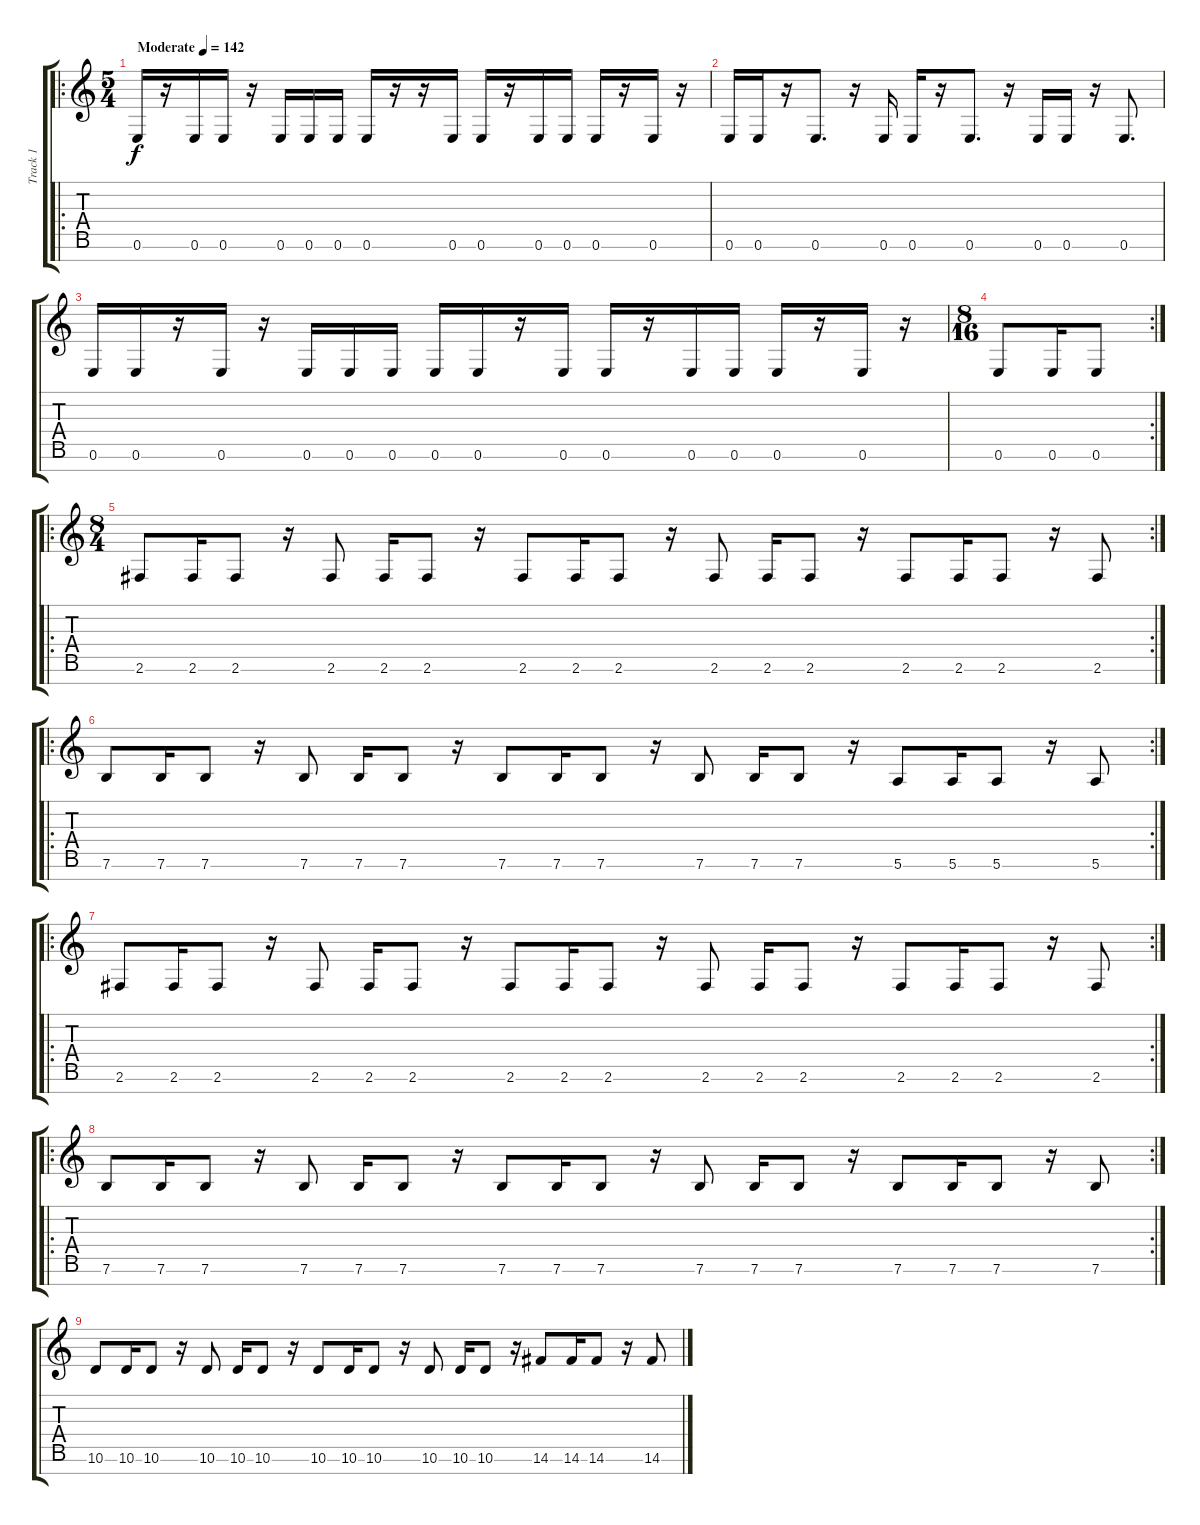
\track ("Track 1" "Track 1") {instrument distortionguitar}
\staff {score tabs}
\tuning (E4 B3 G3 D3 A2 E2 B1) {hide}
\ro
\ts (5 4)
\tempo (142 "Moderate")
\clef g2
\ks c
0.6.16{dy f instrument distortionguitar} r.16 0.6.16 0.6.16 r.16 0.6.16 0.6.16 0.6.16 0.6.16 r.16 r.16 0.6.16 0.6.16 r.16 0.6.16 0.6.16 0.6.16 r.16 0.6.16 r.16 |
0.6.16 0.6.16 r.16 0.6.8{d} r.16 0.6.16 0.6.16 r.16 0.6.8{d} r.16 0.6.16 0.6.16 r.16 0.6.8{d} |
0.6.16 0.6.16 r.16 0.6.16 r.16 0.6.16 0.6.16 0.6.16 0.6.16 0.6.16 r.16 0.6.16 0.6.16 r.16 0.6.16 0.6.16 0.6.16 r.16 0.6.16 r.16 |
\rc 2
\ts (8 16)
0.6.8 0.6.16 0.6.8 |
\ro
\rc 2
\ts (8 4)
2.6.8 2.6.16 2.6.8 r.16 2.6.8 2.6.16 2.6.8 r.16 2.6.8 2.6.16 2.6.8 r.16 2.6.8 2.6.16 2.6.8 r.16 2.6.8 2.6.16 2.6.8 r.16 2.6.8 |
\ro
\rc 2
7.6.8 7.6.16 7.6.8 r.16 7.6.8 7.6.16 7.6.8 r.16 7.6.8 7.6.16 7.6.8 r.16 7.6.8 7.6.16 7.6.8 r.16 5.6.8 5.6.16 5.6.8 r.16 5.6.8 |
\ro
\rc 2
2.6.8 2.6.16 2.6.8 r.16 2.6.8 2.6.16 2.6.8 r.16 2.6.8 2.6.16 2.6.8 r.16 2.6.8 2.6.16 2.6.8 r.16 2.6.8 2.6.16 2.6.8 r.16 2.6.8 |
\ro
\rc 2
7.6.8 7.6.16 7.6.8 r.16 7.6.8 7.6.16 7.6.8 r.16 7.6.8 7.6.16 7.6.8 r.16 7.6.8 7.6.16 7.6.8 r.16 7.6.8 7.6.16 7.6.8 r.16 7.6.8 |
10.6.8 10.6.16 10.6.8 r.16 10.6.8 10.6.16 10.6.8 r.16 10.6.8 10.6.16 10.6.8 r.16 10.6.8 10.6.16 10.6.8 r.16 14.6.8 14.6.16 14.6.8 r.16 14.6.8
